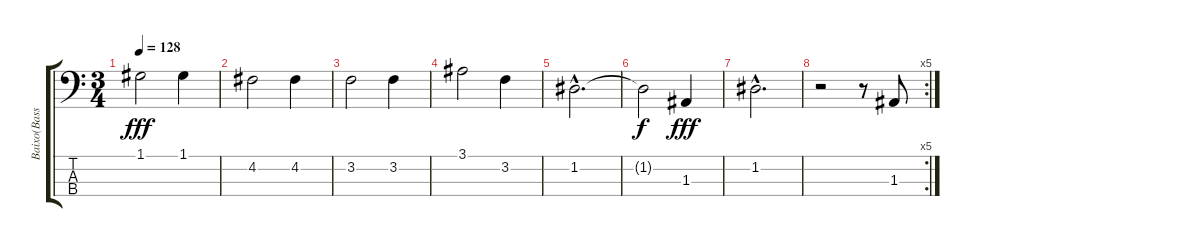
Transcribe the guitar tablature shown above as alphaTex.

\track ("Baixo(Bass)" "Baixo(Bass") {instrument acousticbass}
\staff {score tabs}
\tuning (G2 D2 A1 E1) {hide}
\ts (3 4)
\tempo 128
\clef f4
\ks c
1.1.2{dy fff} 1.1.4 |
4.2.2 4.2.4 |
3.2.2 3.2.4 |
3.1.2 3.2.4 |
1.2{hac}.2{d} |
1.2{t}.2{dy f} 1.3.4{dy fff} |
1.2{hac}.2{d} |
\rc 5
r.2 r.8 1.3.8
